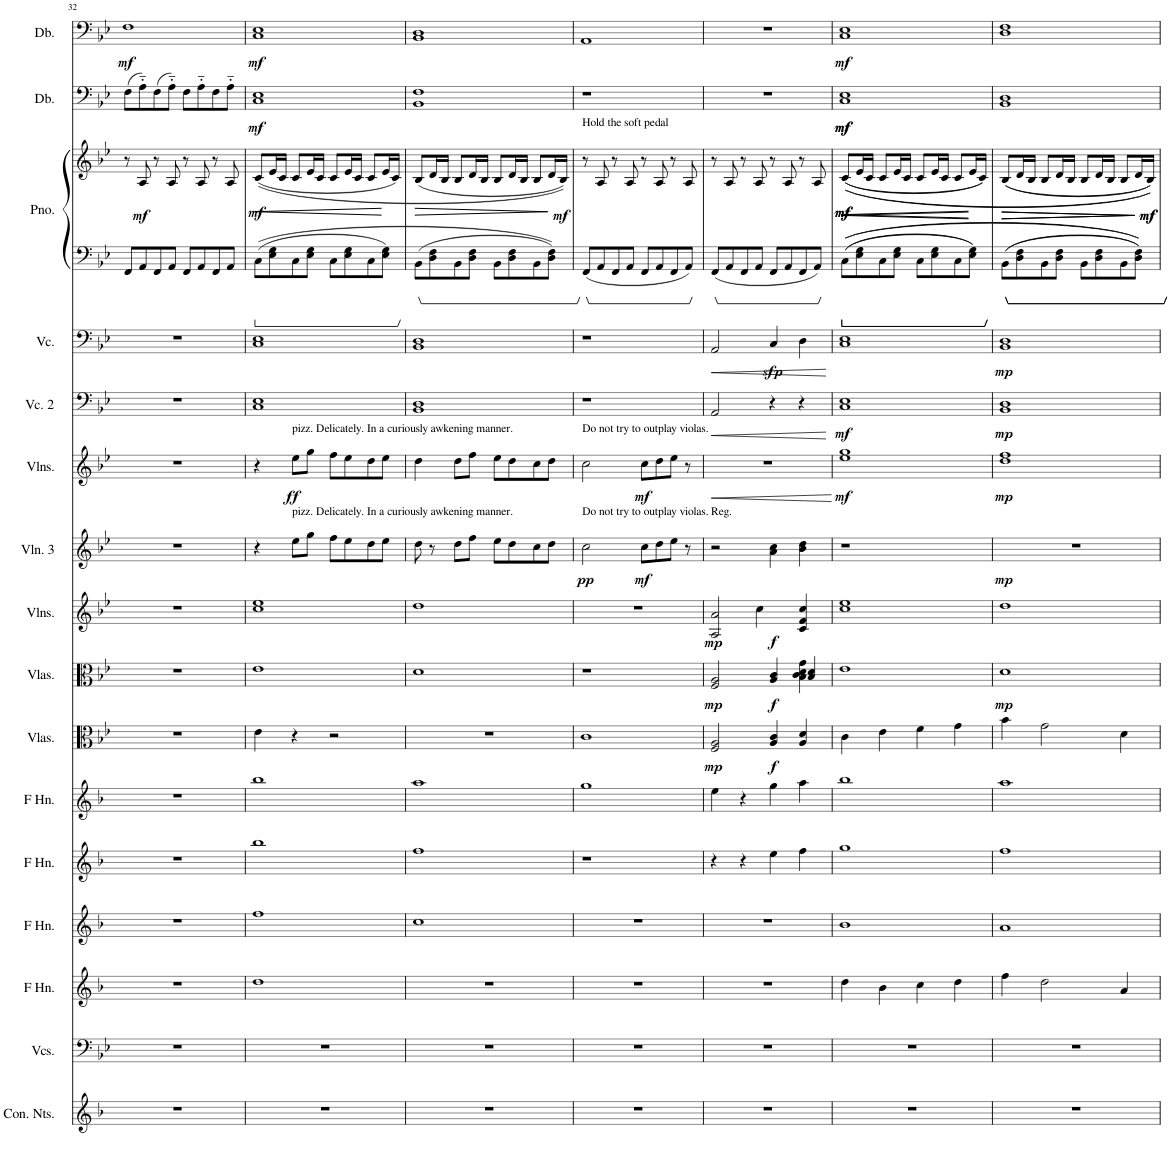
**kern	**kern	**kern	**kern	**kern	**kern	**kern	**dynam	**kern	**dynam	**kern	**dynam	**kern	**dynam	**kern	**dynam	**kern	**dynam	**kern	**dynam	**kern	**kern	**dynam	**kern	**dynam	**kern	**dynam
*part16	*part15	*part14	*part13	*part12	*part11	*part10	*part10	*part9	*part9	*part8	*part8	*part7	*part7	*part6	*part6	*part5	*part5	*part4	*part4	*part3	*part3	*part3	*part2	*part2	*part1	*part1
*staff17	*staff16	*staff15	*staff14	*staff13	*staff12	*staff11	*staff11	*staff10	*staff10	*staff9	*staff9	*staff8	*staff8	*staff7	*staff7	*staff6	*staff6	*staff5	*staff5	*staff4	*staff3	*staff3/4	*staff2	*staff2	*staff1	*staff1
*I"Conductor Notes	*I"Violoncellos	*I"Horn in F	*I"Horn in F	*I"Horn in F	*I"Horn in F	*I"Violas	*	*I"Violas	*	*I"Violins	*	*I"Violin 3	*	*I"Violins	*	*I"Violoncello 2	*	*I"Violoncello	*	*I"Piano	*	*	*I"Double Bass	*	*I"Double Bass	*
*I'Con. Nts.	*I'Vcs.	*	*	*	*	*I'Vlas.	*	*I'Vlas.	*	*I'Vlns.	*	*I'Vln. 3	*	*I'Vlns.	*	*I'Vc. 2	*	*I'Vc.	*	*I'Pno.	*	*	*I'Db.	*	*I'Db.	*
!!LO:PB:g=z
*clefG2	*clefF4	*clefG2	*clefG2	*clefG2	*clefG2	*clefC3	*	*clefC3	*	*clefG2	*	*clefG2	*	*clefG2	*	*clefF4	*	*clefF4	*	*clefF4	*clefG2	*	*clefF4	*	*clefF4	*
*Trd4c7	*	*Trd4c7	*Trd4c7	*Trd4c7	*Trd4c7	*	*	*	*	*	*	*	*	*	*	*	*	*	*	*	*	*	*Trd7c12	*	*Trd7c12	*
*k[b-]	*k[b-e-]	*k[b-]	*k[b-]	*k[b-]	*k[b-]	*k[b-e-]	*	*k[b-e-]	*	*k[b-e-]	*	*k[b-e-]	*	*k[b-e-]	*	*k[b-e-]	*	*k[b-e-]	*	*k[b-e-]	*k[b-e-]	*	*k[b-e-]	*	*k[b-e-]	*
*M4/4	*M4/4	*M4/4	*M4/4	*M4/4	*M4/4	*M4/4	*	*M4/4	*	*M4/4	*	*M4/4	*	*M4/4	*	*M4/4	*	*M4/4	*	*M4/4	*M4/4	*	*M4/4	*	*M4/4	*
=32	=32	=32	=32	=32	=32	=32	=32	=32	=32	=32	=32	=32	=32	=32	=32	=32	=32	=32	=32	=32	=32	=32	=32	=32	=32	=32
!	!	!	!	!	!	!	!	!	!	!	!	!	!	!	!	!	!	!	!	!	!	!	!	!	!	!LO:DY:b
1r	1r	1r	1r	1r	1r	1r	.	1r	.	1r	.	1r	.	1r	.	1r	.	1r	.	8FF/L	8r	.	(8F\L	.	1F	mf
!	!	!	!	!	!	!	!	!	!	!	!	!	!	!	!	!	!	!	!	!	!	!LO:DY:b	!	!	!	!
.	.	.	.	.	.	.	.	.	.	.	.	.	.	.	.	.	.	.	.	8AA/	8A/	mf	8A'~\)	.	.	.
.	.	.	.	.	.	.	.	.	.	.	.	.	.	.	.	.	.	.	.	8FF/	8r	.	(8F\	.	.	.
.	.	.	.	.	.	.	.	.	.	.	.	.	.	.	.	.	.	.	.	8AA/J	8A/	.	8A'~\J)	.	.	.
.	.	.	.	.	.	.	.	.	.	.	.	.	.	.	.	.	.	.	.	8FF/L	8r	.	8F\L	.	.	.
.	.	.	.	.	.	.	.	.	.	.	.	.	.	.	.	.	.	.	.	8AA/	8A/	.	8A'~\	.	.	.
.	.	.	.	.	.	.	.	.	.	.	.	.	.	.	.	.	.	.	.	8FF/	8r	.	8F\	.	.	.
.	.	.	.	.	.	.	.	.	.	.	.	.	.	.	.	.	.	.	.	8AA/J	8A/	.	8A'~\J	.	.	.
=33	=33	=33	=33	=33	=33	=33	=33	=33	=33	=33	=33	=33	=33	=33	=33	=33	=33	=33	=33	=33	=33	=33	=33	=33	=33	=33
!	!	!	!	!	!	!	!	!	!	!	!	!	!	!	!	!	!	!	!	!	!	!LO:HP:b	!	!	!	!
!	!	!	!	!	!	!	!	!	!	!	!	!	!	!	!	!	!	!	!	!	!	!LO:DY:n=1:b	!	!LO:DY:b	!	!LO:DY:b
1r	1r	1dd	1ff	1bb-	1bb-	4e-\	.	1e-	.	1cc 1ee-	.	4r	.	4r	.	1C 1E-	.	1C 1E-	.	8C\L	((8c/L	< mf	1C 1E-	mf	1C 1E-	mf
.	.	.	.	.	.	.	.	.	.	.	.	.	.	.	.	.	.	.	.	8E-\ 8G\	16e-/L	.	.	.	.	.
.	.	.	.	.	.	.	.	.	.	.	.	.	.	.	.	.	.	.	.	.	16c/JJ	.	.	.	.	.
!	!	!	!	!	!	!	!	!	!	!	!	!	!	!LO:TX:a:t=pizz. Delicately. In a curiously awkening manner.	!	!	!	!	!	!	!	!	!	!	!	!
!	!	!	!	!	!	!	!	!	!	!	!	!LO:TX:a:t=pizz. Delicately. In a curiously awkening manner.	!	!	!	!	!	!	!	!	!	!	!	!	!	!
!	!	!	!	!	!	!	!	!	!	!	!	!	!	!	!LO:DY:b	!	!	!	!	!	!	!	!	!	!	!
.	.	.	.	.	.	4r	.	.	.	.	.	8ee-\L	.	8ee-\L	ff	.	.	.	.	8C\	8c/L	.	.	.	.	.
.	.	.	.	.	.	.	.	.	.	.	.	8gg\J	.	8gg\J	.	.	.	.	.	8E-\ 8G\J	16e-/L	.	.	.	.	.
.	.	.	.	.	.	.	.	.	.	.	.	.	.	.	.	.	.	.	.	.	16c/JJ	.	.	.	.	.
.	.	.	.	.	.	2r	.	.	.	.	.	8ff\L	.	8ff\L	.	.	.	.	.	8C\L	8c/L	.	.	.	.	.
.	.	.	.	.	.	.	.	.	.	.	.	8ee-\	.	8ee-\	.	.	.	.	.	8E-\ 8G\	16e-/L	.	.	.	.	.
.	.	.	.	.	.	.	.	.	.	.	.	.	.	.	.	.	.	.	.	.	16c/JJ	.	.	.	.	.
.	.	.	.	.	.	.	.	.	.	.	.	8dd\	.	8dd\	.	.	.	.	.	8C\	8c/L	.	.	.	.	.
.	.	.	.	.	.	.	.	.	.	.	.	8ee-\J	.	8ee-\J	.	.	.	.	.	8E-\ 8G\J	16e-/L	.	.	.	.	.
.	.	.	.	.	.	.	.	.	.	.	.	.	.	.	.	.	.	.	.	.	16c/JJ)	.	.	.	.	.
.	.	.	.	.	.	.	.	.	.	.	.	.	.	.	.	.	.	.	.	.	.	[	.	.	.	.
=34	=34	=34	=34	=34	=34	=34	=34	=34	=34	=34	=34	=34	=34	=34	=34	=34	=34	=34	=34	=34	=34	=34	=34	=34	=34	=34
!	!	!	!	!	!	!	!	!	!	!	!	!	!	!	!	!	!	!	!	!	!	!LO:HP:b	!	!	!	!
1r	1r	1r	1cc	1ff	1aa	1r	.	1d	.	1dd	.	8dd\	.	4dd\	.	1BB- 1D	.	1BB- 1D	.	8BB-\L	(8B-/L	>	1BB- 1F	.	1BB- 1D	.
.	.	.	.	.	.	.	.	.	.	.	.	8r	.	.	.	.	.	.	.	8D\ 8F\	16d/L	.	.	.	.	.
.	.	.	.	.	.	.	.	.	.	.	.	.	.	.	.	.	.	.	.	.	16B-/JJ	.	.	.	.	.
.	.	.	.	.	.	.	.	.	.	.	.	8dd\L	.	8dd\L	.	.	.	.	.	8BB-\	8B-/L	.	.	.	.	.
.	.	.	.	.	.	.	.	.	.	.	.	8ff\J	.	8ff\J	.	.	.	.	.	8D\ 8F\J	16d/L	.	.	.	.	.
.	.	.	.	.	.	.	.	.	.	.	.	.	.	.	.	.	.	.	.	.	16B-/JJ	.	.	.	.	.
.	.	.	.	.	.	.	.	.	.	.	.	8ee-\L	.	8ee-\L	.	.	.	.	.	8BB-\L	8B-/L	.	.	.	.	.
.	.	.	.	.	.	.	.	.	.	.	.	8dd\	.	8dd\	.	.	.	.	.	8D\ 8F\	16d/L	.	.	.	.	.
.	.	.	.	.	.	.	.	.	.	.	.	.	.	.	.	.	.	.	.	.	16B-/JJ	.	.	.	.	.
.	.	.	.	.	.	.	.	.	.	.	.	8cc\	.	8cc\	.	.	.	.	.	8BB-\	8B-/L	.	.	.	.	.
.	.	.	.	.	.	.	.	.	.	.	.	8dd\J	.	8dd\J	.	.	.	.	.	8D\ 8F\J	16d/L	.	.	.	.	.
!	!	!	!	!	!	!	!	!	!	!	!	!	!	!	!	!	!	!	!	!	!	!LO:DY:b	!	!	!	!
.	.	.	.	.	.	.	.	.	.	.	.	.	.	.	.	.	.	.	.	.	16B-/JJ))	mf	.	.	.	.
.	.	.	.	.	.	.	.	.	.	.	.	.	.	.	.	.	.	.	.	.	.	]	.	.	.	.
=35	=35	=35	=35	=35	=35	=35	=35	=35	=35	=35	=35	=35	=35	=35	=35	=35	=35	=35	=35	=35	=35	=35	=35	=35	=35	=35
!	!	!	!	!	!	!	!	!	!	!	!	!	!	!	!	!	!	!	!	!	!LO:TX:a:t=Hold the soft pedal	!	!	!	!	!
!	!	!	!	!	!	!	!	!	!	!	!	!	!	!LO:TX:a:t=Do not try to outplay violas.	!	!	!	!	!	!	!	!	!	!	!	!
!	!	!	!	!	!	!	!	!	!	!	!	!LO:TX:a:t=Do not try to outplay violas.	!	!	!	!	!	!	!	!	!	!	!	!	!	!
!	!	!	!	!	!	!	!	!	!	!	!	!	!LO:DY:b	!	!	!	!	!	!	!	!	!	!	!	!	!
1r	1r	1r	1r	1r	1gg	1c	.	1r	.	1r	.	2cc\	pp	2cc\	.	1r	.	1r	.	8FF/L	8r	.	1r	.	1AA	.
.	.	.	.	.	.	.	.	.	.	.	.	.	.	.	.	.	.	.	.	8AA/	8A/	.	.	.	.	.
.	.	.	.	.	.	.	.	.	.	.	.	.	.	.	.	.	.	.	.	8FF/	8r	.	.	.	.	.
.	.	.	.	.	.	.	.	.	.	.	.	.	.	.	.	.	.	.	.	8AA/J	8A/	.	.	.	.	.
!	!	!	!	!	!	!	!	!	!	!	!	!	!LO:DY:b	!	!LO:DY:b	!	!	!	!	!	!	!	!	!	!	!
.	.	.	.	.	.	.	.	.	.	.	.	8cc\L	mf	8cc\L	mf	.	.	.	.	8FF/L	8r	.	.	.	.	.
.	.	.	.	.	.	.	.	.	.	.	.	8dd\	.	8dd\	.	.	.	.	.	8AA/	8A/	.	.	.	.	.
.	.	.	.	.	.	.	.	.	.	.	.	8ee-\J	.	8ee-\J	.	.	.	.	.	8FF/	8r	.	.	.	.	.
.	.	.	.	.	.	.	.	.	.	.	.	8r	.	8r	.	.	.	.	.	8AA/J	8A/	.	.	.	.	.
=36	=36	=36	=36	=36	=36	=36	=36	=36	=36	=36	=36	=36	=36	=36	=36	=36	=36	=36	=36	=36	=36	=36	=36	=36	=36	=36
*	*	*	*	*	*	*	*	*^	*	*	*	*	*	*	*	*	*	*	*	*	*	*	*	*	*	*
!	!	!	!	!	!	!	!	!	!	!	!	!	!LO:TX:a:t=Reg.	!	!	!	!	!	!	!	!	!	!	!	!	!	!
!	!	!	!	!	!	!	!LO:DY:b	!	!	!LO:DY:b	!	!LO:DY:b	!	!	!	!LO:HP:b	!	!LO:HP:b	!	!LO:HP:b	!	!	!	!	!	!	!
1r	1r	1r	1r	4r	4ee\	2F/ 2A/	mp	2F/ 2A/	2.ryy	mp	2A/ 2a/	mp	2r	.	1r	<	2AA/	<	2AA/	<	8FF/L	8r	.	1r	.	1r	.
.	.	.	.	.	.	.	.	.	.	.	.	.	.	.	.	.	.	.	.	.	8AA/	8A/	.	.	.	.	.
.	.	.	.	4r	4r	.	.	.	.	.	.	.	.	.	.	.	.	.	.	.	8FF/	8r	.	.	.	.	.
.	.	.	.	.	.	.	.	.	.	.	.	.	.	.	.	.	.	.	.	.	8AA/J	8A/	.	.	.	.	.
!	!	!	!	!	!	!	!LO:DY:b	!	!	!LO:DY:b	!	!LO:DY:b	!	!	!	!	!	!	!	!LO:DY:b	!	!	!	!	!	!	!
.	.	.	.	4ee\	4gg\	4A/ 4c/	f	4A/ 4c/	.	f	4cc\	f	4a\ 4cc\	.	.	.	4r	.	4C/	sfp	8FF/L	8r	.	.	.	.	.
.	.	.	.	.	.	.	.	.	.	.	.	.	.	.	.	.	.	.	.	.	8AA/	8A/	.	.	.	.	.
.	.	.	.	4ff\	4aa\	4A/ 4d/	.	4B-/ 4d/	4B-\ 4c\ 4d\ 4g\	.	4c/ 4f/ 4cc/	.	4b-\ 4dd\	.	.	.	4r	.	4D\	.	8FF/	8r	.	.	.	.	.
.	.	.	.	.	.	.	.	.	.	.	.	.	.	.	.	.	.	.	.	.	8AA/J	8A/	.	.	.	.	.
*	*	*	*	*	*	*	*	*v	*v	*	*	*	*	*	*	*	*	*	*	*	*	*	*	*	*	*	*
.	.	.	.	.	.	.	.	.	.	.	.	.	.	.	[	.	[	.	[	.	.	.	.	.	.	.
=37	=37	=37	=37	=37	=37	=37	=37	=37	=37	=37	=37	=37	=37	=37	=37	=37	=37	=37	=37	=37	=37	=37	=37	=37	=37	=37
!	!	!	!	!	!	!	!	!	!	!	!	!	!	!	!LO:DY:b	!	!LO:DY:b	!	!	!	!	!LO:HP:b	!	!	!	!
!	!	!	!	!	!	!	!	!	!	!	!	!	!	!	!	!	!	!	!	!	!	!LO:DY:n=1:b	!	!	!	!
!	!	!	!	!	!	!	!	!	!	!	!	!	!	!	!	!	!	!	!	!	!	!LO:DY:n=2:b	!	!LO:DY:b	!	!
!	!	!	!	!	!	!	!	!	!	!	!	!	!	!	!	!	!	!	!	!	!	!	!	!LO:DY:n=1:b	!	!LO:DY:b
1r	1r	4dd\	1b-	1gg	1bb-	4c\	.	1e-	.	1cc 1ee-	.	1r	.	1ee- 1gg	mf	1C 1E-	mf	1C 1E-	.	8C\L	((((8c/L	< mf mf	1C 1E-	mf mf	1C 1E-	mf
!	!	!	!	!	!	!	!	!	!	!	!	!	!	!	!	!	!	!	!	!	!	!LO:HP:b	!	!	!	!
.	.	.	.	.	.	.	.	.	.	.	.	.	.	.	.	.	.	.	.	8E-\ 8G\	16e-/L	<	.	.	.	.
.	.	.	.	.	.	.	.	.	.	.	.	.	.	.	.	.	.	.	.	.	16c/JJ	.	.	.	.	.
.	.	4b-\	.	.	.	4e-\	.	.	.	.	.	.	.	.	.	.	.	.	.	8C\	8c/L	.	.	.	.	.
.	.	.	.	.	.	.	.	.	.	.	.	.	.	.	.	.	.	.	.	8E-\ 8G\J	16e-/L	.	.	.	.	.
.	.	.	.	.	.	.	.	.	.	.	.	.	.	.	.	.	.	.	.	.	16c/JJ	.	.	.	.	.
.	.	4cc\	.	.	.	4f\	.	.	.	.	.	.	.	.	.	.	.	.	.	8C\L	8c/L	.	.	.	.	.
.	.	.	.	.	.	.	.	.	.	.	.	.	.	.	.	.	.	.	.	8E-\ 8G\	16e-/L	.	.	.	.	.
.	.	.	.	.	.	.	.	.	.	.	.	.	.	.	.	.	.	.	.	.	16c/JJ	.	.	.	.	.
.	.	4dd\	.	.	.	4g\	.	.	.	.	.	.	.	.	.	.	.	.	.	8C\	8c/L	.	.	.	.	.
.	.	.	.	.	.	.	.	.	.	.	.	.	.	.	.	.	.	.	.	8E-\ 8G\J	16e-/L	.	.	.	.	.
.	.	.	.	.	.	.	.	.	.	.	.	.	.	.	.	.	.	.	.	.	16c/JJ))	.	.	.	.	.
.	.	.	.	.	.	.	.	.	.	.	.	.	.	.	.	.	.	.	.	.	.	[ [	.	.	.	.
=38	=38	=38	=38	=38	=38	=38	=38	=38	=38	=38	=38	=38	=38	=38	=38	=38	=38	=38	=38	=38	=38	=38	=38	=38	=38	=38
!	!	!	!	!	!	!	!	!	!LO:DY:b	!	!	!	!LO:DY:b	!	!LO:DY:b	!	!LO:DY:b	!	!LO:DY:b	!	!	!LO:HP:b	!	!	!	!
1r	1r	4ff\	1a	1ff	1aa	4b-\	.	1d	mp	1dd	.	1r	mp	1dd 1ff	mp	1BB- 1D	mp	1BB- 1D	mp	8BB-\L	((8B-/L	>	1BB- 1D	.	1D 1F	.
!	!	!	!	!	!	!	!	!	!	!	!	!	!	!	!	!	!	!	!	!	!	!LO:HP:b	!	!	!	!
.	.	.	.	.	.	.	.	.	.	.	.	.	.	.	.	.	.	.	.	8D\ 8F\	16d/L	>	.	.	.	.
.	.	.	.	.	.	.	.	.	.	.	.	.	.	.	.	.	.	.	.	.	16B-/JJ	.	.	.	.	.
.	.	2dd\	.	.	.	2g\	.	.	.	.	.	.	.	.	.	.	.	.	.	8BB-\	8B-/L	.	.	.	.	.
.	.	.	.	.	.	.	.	.	.	.	.	.	.	.	.	.	.	.	.	8D\ 8F\J	16d/L	.	.	.	.	.
.	.	.	.	.	.	.	.	.	.	.	.	.	.	.	.	.	.	.	.	.	16B-/JJ	.	.	.	.	.
.	.	.	.	.	.	.	.	.	.	.	.	.	.	.	.	.	.	.	.	8BB-\L	8B-/L	.	.	.	.	.
.	.	.	.	.	.	.	.	.	.	.	.	.	.	.	.	.	.	.	.	8D\ 8F\	16d/L	.	.	.	.	.
.	.	.	.	.	.	.	.	.	.	.	.	.	.	.	.	.	.	.	.	.	16B-/JJ	.	.	.	.	.
.	.	4a/	.	.	.	4d\	.	.	.	.	.	.	.	.	.	.	.	.	.	8BB-\	8B-/L	.	.	.	.	.
.	.	.	.	.	.	.	.	.	.	.	.	.	.	.	.	.	.	.	.	8D\ 8F\J	16d/L	.	.	.	.	.
!	!	!	!	!	!	!	!	!	!	!	!	!	!	!	!	!	!	!	!	!	!	!LO:DY:b	!	!	!	!
!	!	!	!	!	!	!	!	!	!	!	!	!	!	!	!	!	!	!	!	!	!	!LO:DY:n=1:b	!	!	!	!
.	.	.	.	.	.	.	.	.	.	.	.	.	.	.	.	.	.	.	.	.	16B-/JJ))))	mf mf	.	.	.	.
.	.	.	.	.	.	.	.	.	.	.	.	.	.	.	.	.	.	.	.	.	.	] ]	.	.	.	.
=	=	=	=	=	=	=	=	=	=	=	=	=	=	=	=	=	=	=	=	=	=	=	=	=	=	=
*-	*-	*-	*-	*-	*-	*-	*-	*-	*-	*-	*-	*-	*-	*-	*-	*-	*-	*-	*-	*-	*-	*-	*-	*-	*-	*-
